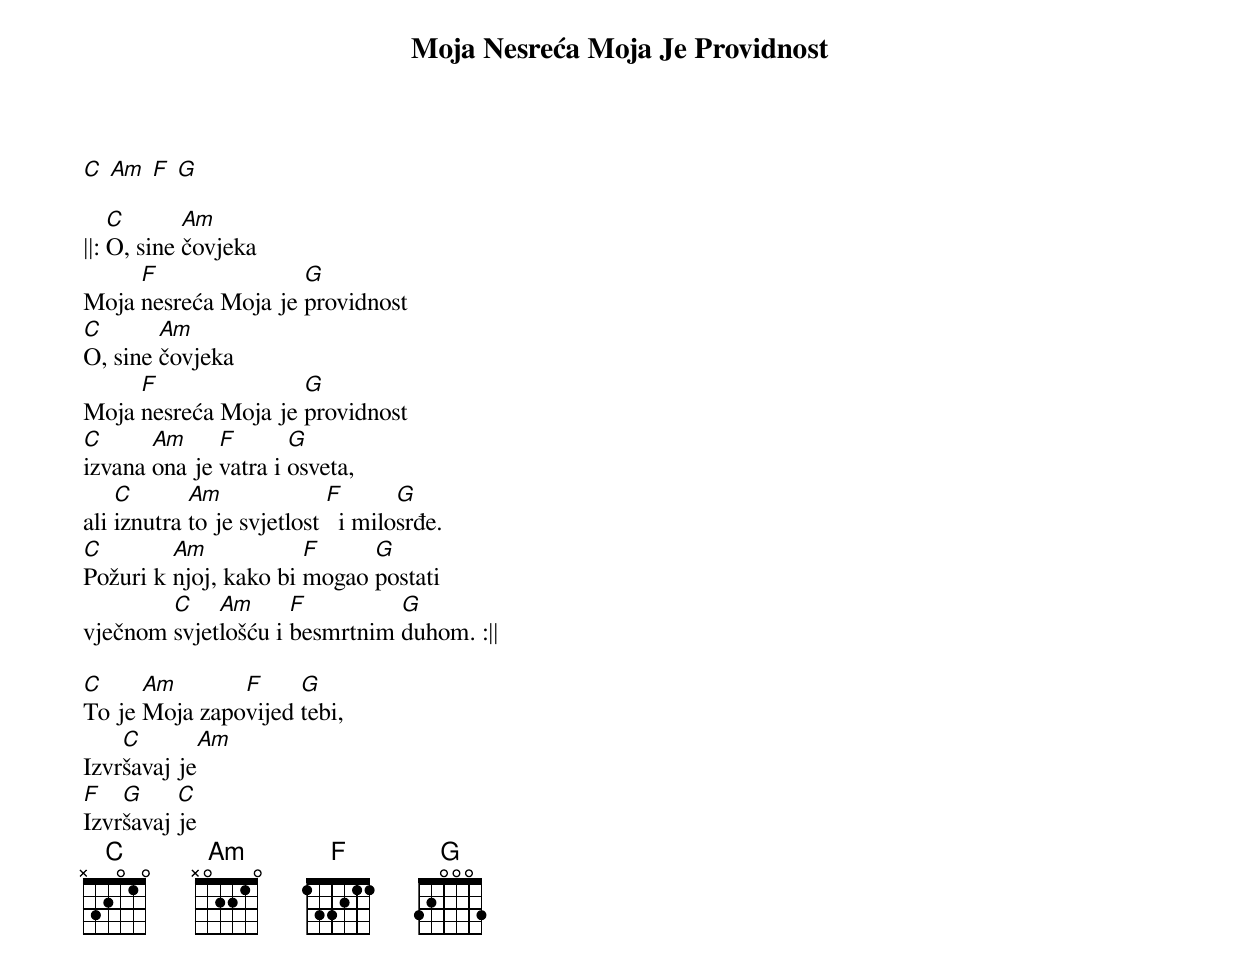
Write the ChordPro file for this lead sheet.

{title: Moja Nesreća Moja Je Providnost}
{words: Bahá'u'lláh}
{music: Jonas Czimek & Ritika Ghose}
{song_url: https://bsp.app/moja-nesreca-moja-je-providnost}

[C] [Am] [F] [G]

||: [C]O, sine [Am]čovjeka
Moja [F]nesreća Moja je [G]providnost
[C]O, sine [Am]čovjeka
Moja [F]nesreća Moja je [G]providnost
[C]izvana [Am]ona je [F]vatra i [G]osveta,
ali [C]iznutra [Am]to je svjetlost [F]  i milo[G]srđe.
[C]Požuri k [Am]njoj, kako bi [F]mogao [G]postati
vječnom [C]svjet[Am]lošću i [F]besmrtnim [G]duhom. :||

[C]To je [Am]Moja zapo[F]vijed [G]tebi,
Izvr[C]šavaj je[Am]
[F]Izvr[G]šavaj [C]je
